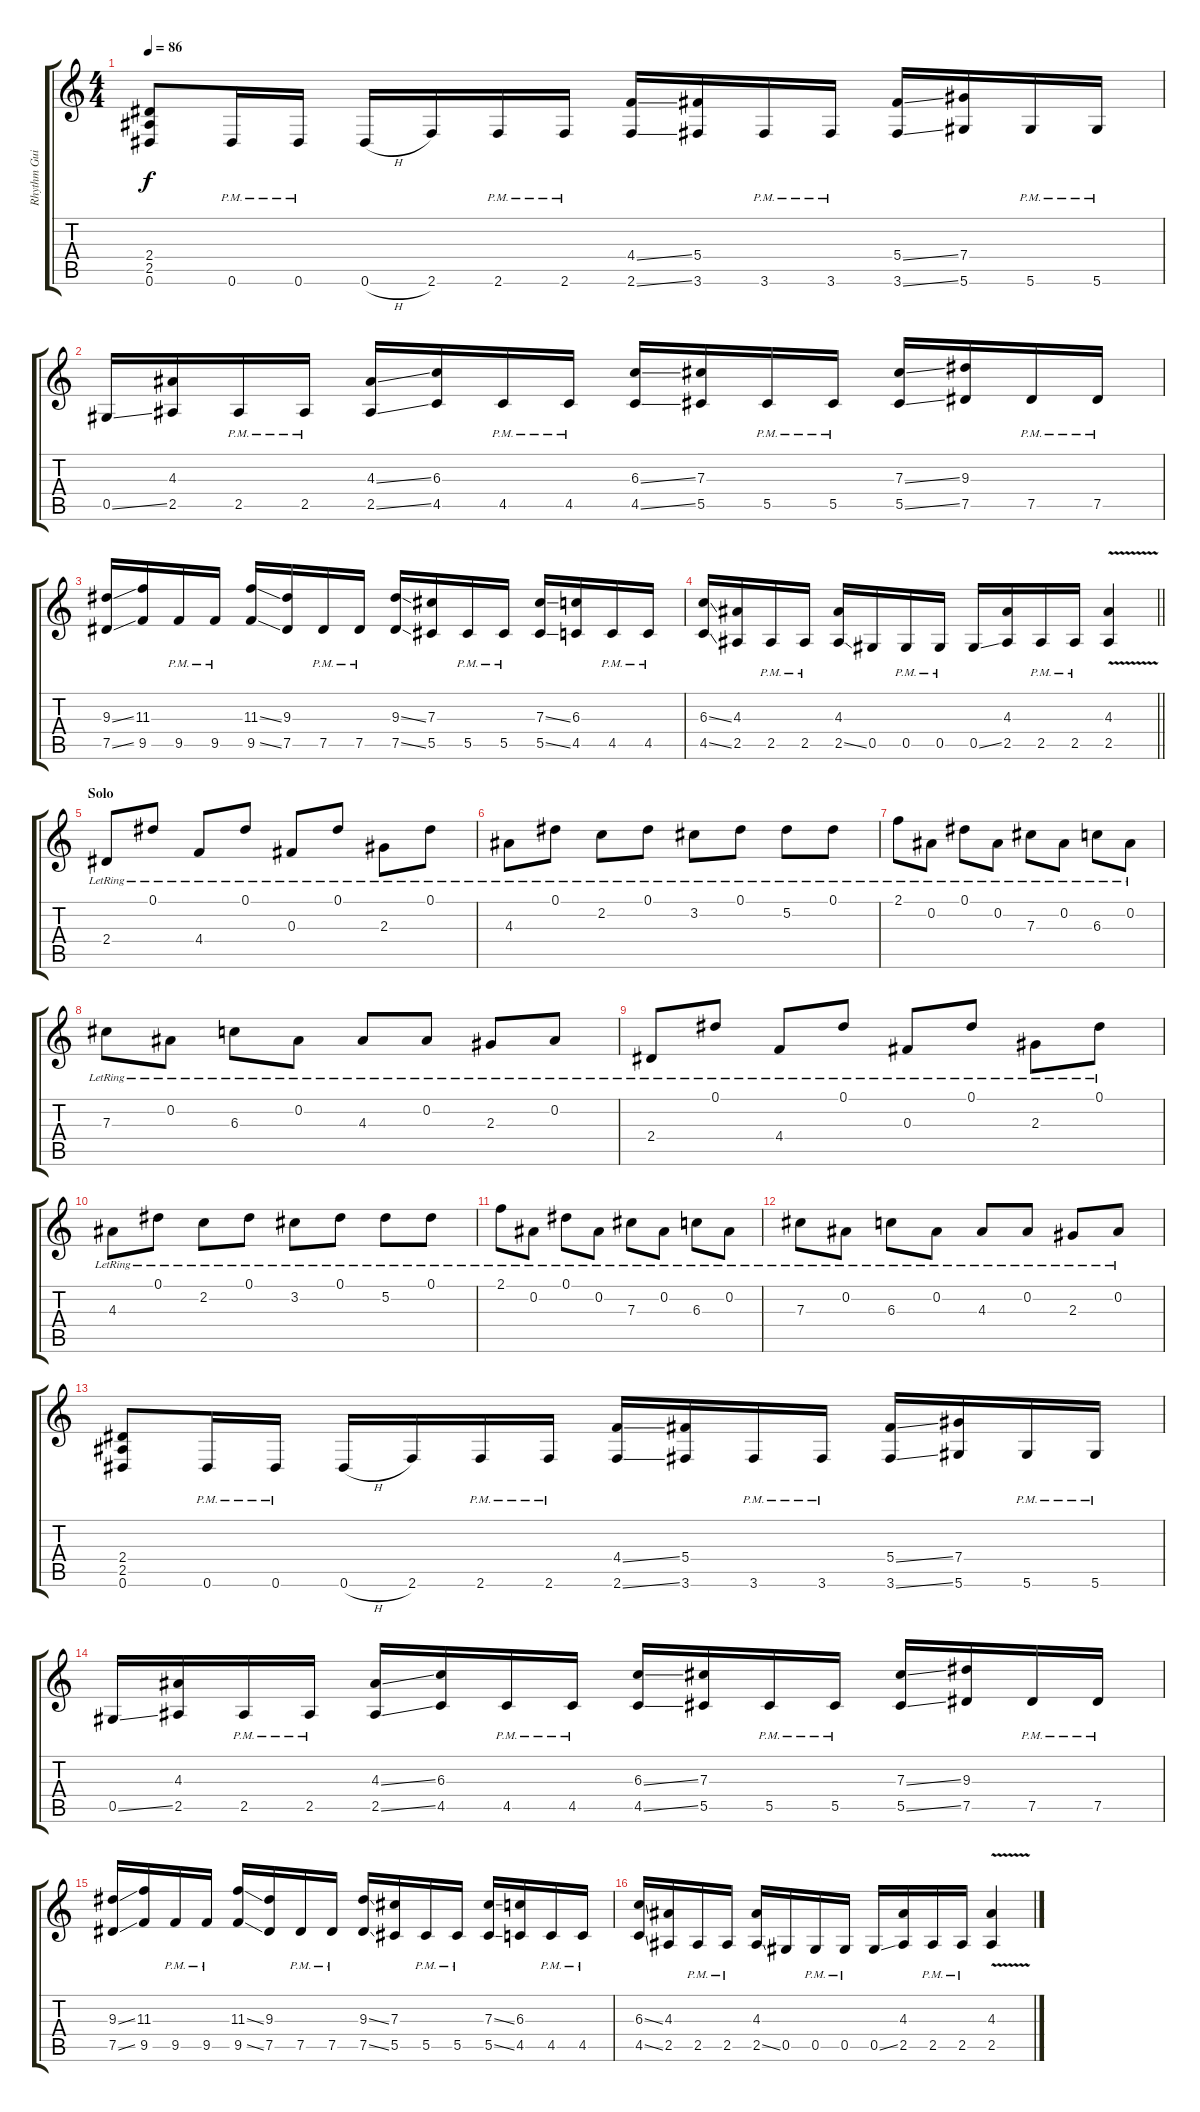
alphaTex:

\track ("Rhythm Guitar" "Rhythm Gui") {instrument distortionguitar}
\staff {score tabs}
\tuning (Eb4 Bb3 Gb3 Db3 Ab2 Eb2) {hide}
\ts (4 4)
\tempo 86
\clef g2
\ks c
(2.4 2.5 0.6).8{dy f} 0.6{pm}.16 0.6{pm}.16 0.6{h}.16 2.6.16 2.6{pm}.16 2.6{pm}.16 (4.4{ss} 2.6{ss}).16 (5.4 3.6).16 3.6{pm}.16 3.6{pm}.16 (5.4{ss} 3.6{ss}).16 (7.4 5.6).16 5.6{pm}.16 5.6{pm}.16 |
0.5{ss}.16 (4.3 2.5).16 2.5{pm}.16 2.5{pm}.16 (4.3{ss} 2.5{ss}).16 (6.3 4.5).16 4.5{pm}.16 4.5{pm}.16 (6.3{ss} 4.5{ss}).16 (7.3 5.5).16 5.5{pm}.16 5.5{pm}.16 (7.3{ss} 5.5{ss}).16 (9.3 7.5).16 7.5{pm}.16 7.5{pm}.16 |
(9.3{ss} 7.5{ss}).16 (11.3 9.5).16 9.5{pm}.16 9.5{pm}.16 (11.3{ss} 9.5{ss}).16 (9.3 7.5).16 7.5{pm}.16 7.5{pm}.16 (9.3{ss} 7.5{ss}).16 (7.3 5.5).16 5.5{pm}.16 5.5{pm}.16 (7.3{ss} 5.5{ss}).16 (6.3 4.5).16 4.5{pm}.16 4.5{pm}.16 |
\barLineRight lightlight
(6.3{ss} 4.5{ss}).16 (4.3 2.5).16 2.5{pm}.16 2.5{pm}.16 (4.3 2.5{ss}).16 0.5.16 0.5{pm}.16 0.5{pm}.16 0.5{ss}.16 (4.3 2.5).16 2.5{pm}.16 2.5{pm}.16 (4.3 2.5{v}).4 |
\section ("" "Solo")
2.4{lr}.8 0.1{lr}.8 4.4{lr}.8 0.1{lr}.8 0.3{lr}.8 0.1{lr}.8 2.3{lr}.8 0.1{lr}.8 |
4.3{lr}.8 0.1{lr}.8 2.2{lr}.8 0.1{lr}.8 3.2{lr}.8 0.1{lr}.8 5.2{lr}.8 0.1{lr}.8 |
2.1{lr}.8 0.2{lr}.8 0.1{lr}.8 0.2{lr}.8 7.3{lr}.8 0.2{lr}.8 6.3{lr}.8 0.2{lr}.8 |
7.3{lr}.8 0.2{lr}.8 6.3{lr}.8 0.2{lr}.8 4.3{lr}.8 0.2{lr}.8 2.3{lr}.8 0.2{lr}.8 |
2.4{lr}.8 0.1{lr}.8 4.4{lr}.8 0.1{lr}.8 0.3{lr}.8 0.1{lr}.8 2.3{lr}.8 0.1{lr}.8 |
4.3{lr}.8 0.1{lr}.8 2.2{lr}.8 0.1{lr}.8 3.2{lr}.8 0.1{lr}.8 5.2{lr}.8 0.1{lr}.8 |
2.1{lr}.8 0.2{lr}.8 0.1{lr}.8 0.2{lr}.8 7.3{lr}.8 0.2{lr}.8 6.3{lr}.8 0.2{lr}.8 |
7.3{lr}.8 0.2{lr}.8 6.3{lr}.8 0.2{lr}.8 4.3{lr}.8 0.2{lr}.8 2.3{lr}.8 0.2{lr}.8 |
(2.4 2.5 0.6).8 0.6{pm}.16 0.6{pm}.16 0.6{h}.16 2.6.16 2.6{pm}.16 2.6{pm}.16 (4.4{ss} 2.6{ss}).16 (5.4 3.6).16 3.6{pm}.16 3.6{pm}.16 (5.4{ss} 3.6{ss}).16 (7.4 5.6).16 5.6{pm}.16 5.6{pm}.16 |
0.5{ss}.16 (4.3 2.5).16 2.5{pm}.16 2.5{pm}.16 (4.3{ss} 2.5{ss}).16 (6.3 4.5).16 4.5{pm}.16 4.5{pm}.16 (6.3{ss} 4.5{ss}).16 (7.3 5.5).16 5.5{pm}.16 5.5{pm}.16 (7.3{ss} 5.5{ss}).16 (9.3 7.5).16 7.5{pm}.16 7.5{pm}.16 |
(9.3{ss} 7.5{ss}).16 (11.3 9.5).16 9.5{pm}.16 9.5{pm}.16 (11.3{ss} 9.5{ss}).16 (9.3 7.5).16 7.5{pm}.16 7.5{pm}.16 (9.3{ss} 7.5{ss}).16 (7.3 5.5).16 5.5{pm}.16 5.5{pm}.16 (7.3{ss} 5.5{ss}).16 (6.3 4.5).16 4.5{pm}.16 4.5{pm}.16 |
(6.3{ss} 4.5{ss}).16 (4.3 2.5).16 2.5{pm}.16 2.5{pm}.16 (4.3 2.5{ss}).16 0.5.16 0.5{pm}.16 0.5{pm}.16 0.5{ss}.16 (4.3 2.5).16 2.5{pm}.16 2.5{pm}.16 (4.3 2.5{v}).4
